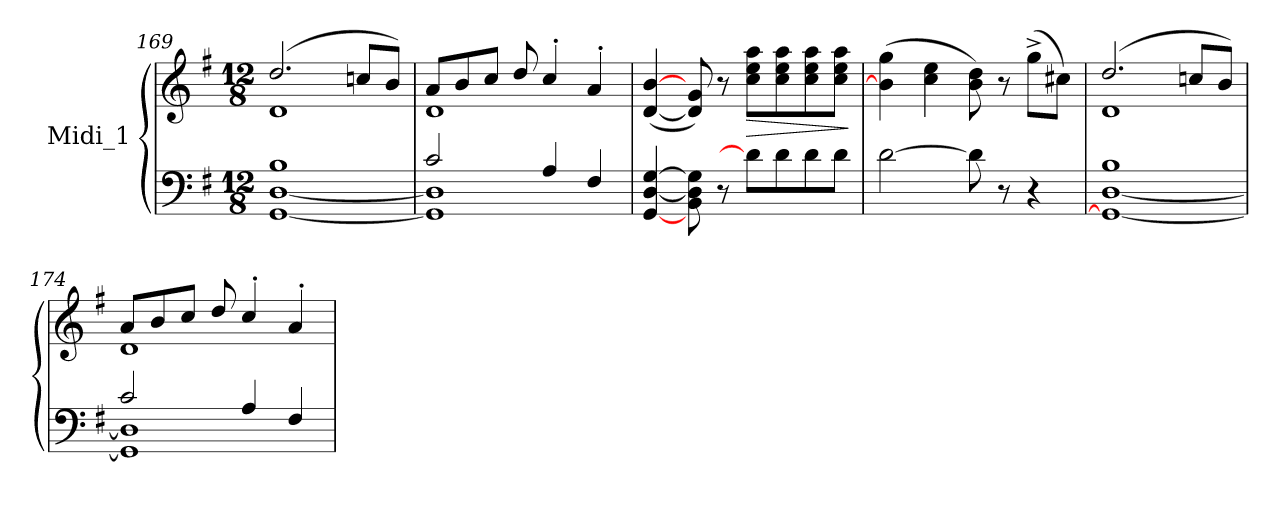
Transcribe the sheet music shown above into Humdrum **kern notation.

**kern	**kern	**dynam
*part1	*part1	*part1
*staff2	*staff1	*staff1/2
*I"Midi_1	*	*
*clefF4	*clefG2	*
*k[f#]	*k[f#]	*
*G:	*G:	*
*M12/8	*M12/8	*
=169	=169	=169
*^	*^	*
1B	[1GG [1D	(>2.dd/	1d	.
.	.	8ccni/L	.	.
.	.	8b/J)	.	.
=170	=170	=170	=170	=170
2c/	1GG] 1D]	8a/L	1d	.
.	.	8b/	.	.
.	.	8cc/J	.	.
.	.	8dd/	.	.
4A/	.	4cc'/	.	.
4F#/	.	4a'/	.	.
=171	=171	=171	=171	=171
[4GG/ [4D/ [4G/	2ryy	(>[4d/ [4b/	2ryy	.
8BB\ 8D\] 8G\]	.	8d/] 8g/)	.	.
8r	.	8r	.	.
!	!	!	!	!LO:HP:b
8d\L]	2ryy	8cc\ 8ee\ 8aa\L	2ryy	>
8d\	.	8cc\ 8ee\ 8aa\	.	.
8d\	.	8cc\ 8ee\ 8aa\	.	.
8d\J	.	8cc\ 8ee\ 8aa\J	.	.
*v	*v	*	*	*
*	*v	*v	*
.	.	]
=172	=172	=172
*^	*^	*
[2d\	2ryy	(>4b\] 4gg\	2ryy	.
.	.	4cc\ 4ee\	.	.
8d\]	2ryy	8b\ 8dd\)	2ryy	.
8r	.	8r	.	.
4r	.	(8gg^\L	.	.
.	.	8cc#X\J)	.	.
!!LO:LB:g=z	!!
=173	=173	=173	=173	=173
1B	1GG_ [1D	(>2.dd/	1d	.
.	.	8ccni/L	.	.
.	.	8b/J)	.	.
=174	=174	=174	=174	=174
2c/	1GG] 1D]	8a/L	1d	.
.	.	8b/	.	.
.	.	8cc/J	.	.
.	.	8dd/	.	.
4A/	.	4cc'/	.	.
4F#/	.	4a'/	.	.
*v	*v	*	*	*
*	*v	*v	*
=	=	=
*-	*-	*-
